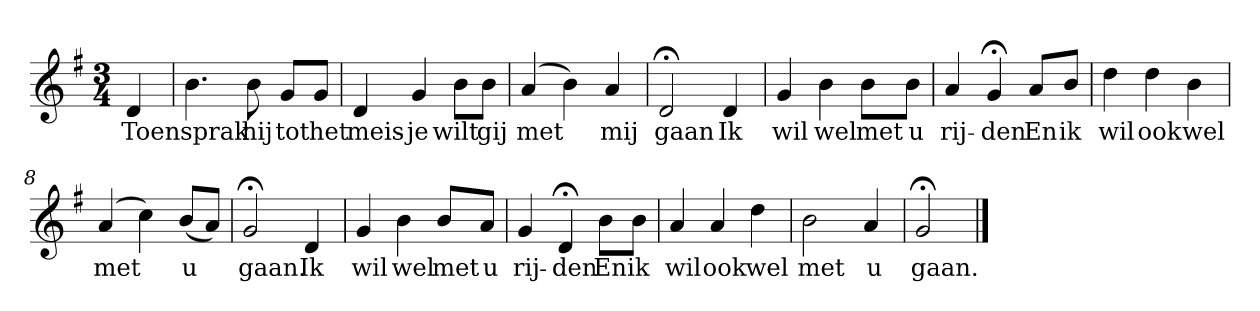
**kern	**text
*part1	*part1
*staff1	*staff1
*k[f#]	*
*G:	*
*M3/4	*
*MM120	*
=	=
4d	Toen
=1	=1
4.b	sprak
8b	hij
8gL	tot
8gJ	het
=2	=2
4d	meis-
4g	-je
8bL	wilt
8bJ	gij
=3	=3
(4a	met
4b)	.
4a	mij
=4	=4
2d;<	gaan
4d	Ik
=5	=5
4g	wil
4b	wel
8bL	met
8bJ	u
=6	=6
4a	rij-
4g;<	-den
8aL	En
8bJ	ik
=7	=7
4dd	wil
4dd	ook
4b	wel
=8	=8
(4a	met
4cc)	.
(8bL	u
8aJ)	.
=9	=9
2g;<	gaan.
4d	Ik
=10	=10
4g	wil
4b	wel
8bL	met
8aJ	u
=11	=11
4g	rij-
4d;<	-den
8bL	En
8bJ	ik
=12	=12
4a	wil
4a	ook
4dd	wel
=13	=13
2b	met
4a	u
=14	=14
2g;<	gaan.
==	==
*-	*-
